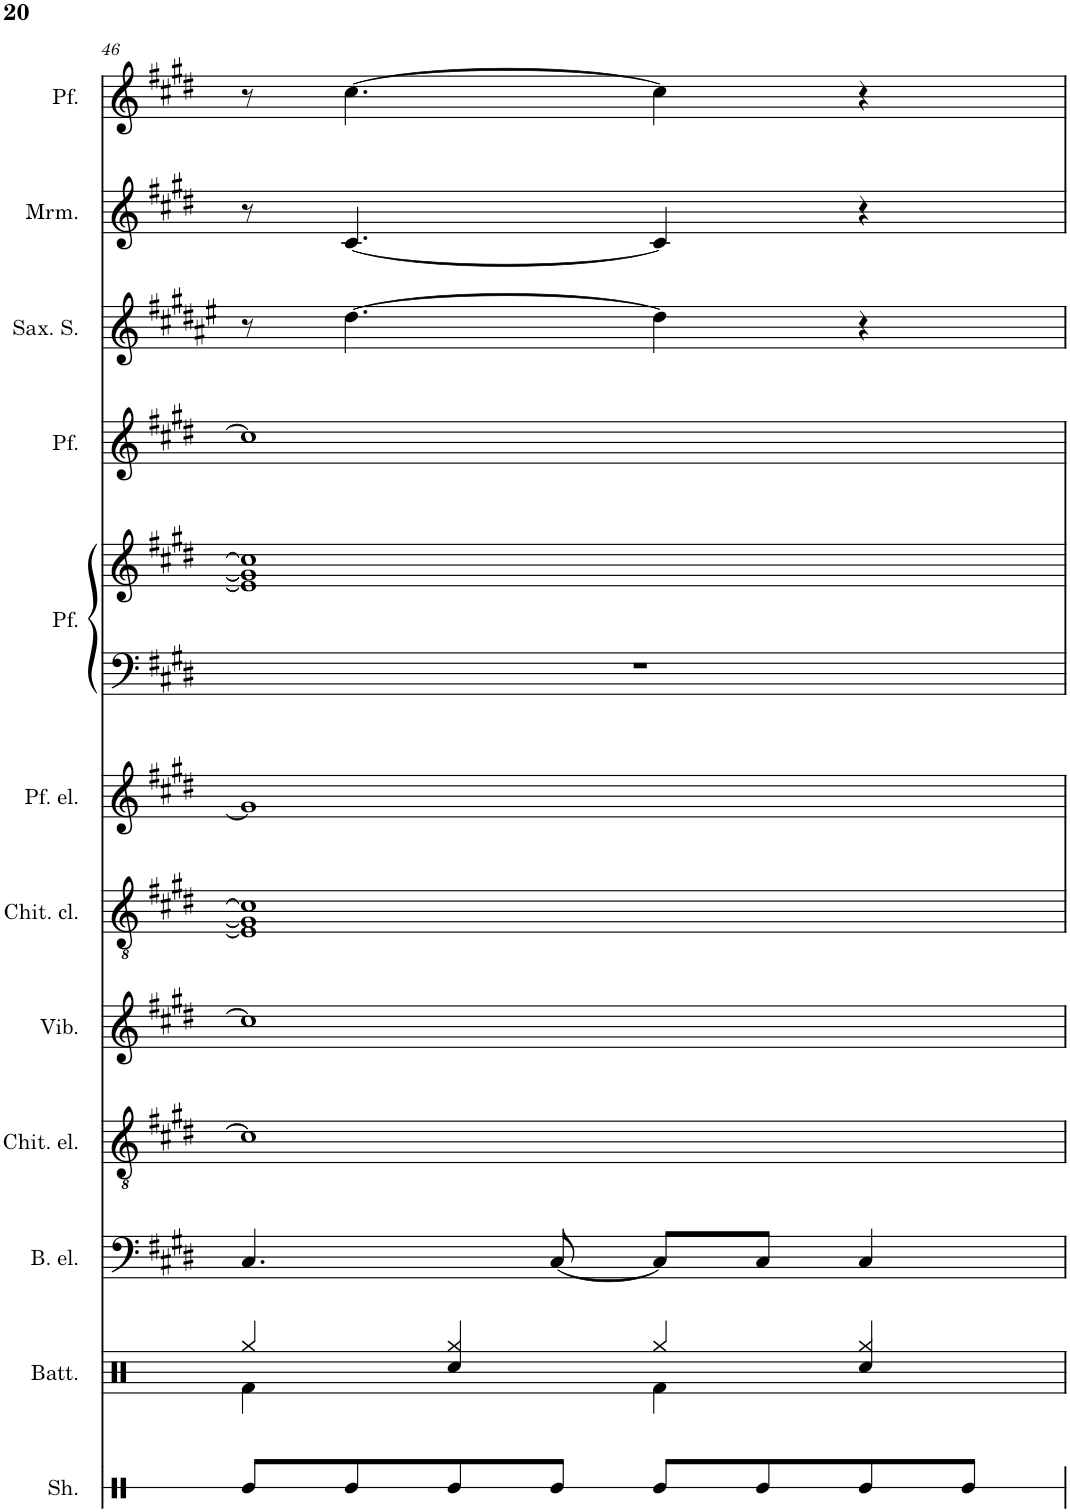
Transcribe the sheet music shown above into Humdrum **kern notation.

**kern	**kern	**kern	**kern	**kern	**kern	**kern	**kern	**kern	**kern	**kern	**kern	**kern
*part12	*part11	*part10	*part9	*part8	*part7	*part6	*part5	*part5	*part4	*part3	*part2	*part1
*staff13	*staff12	*staff11	*staff10	*staff9	*staff8	*staff7	*staff6	*staff5	*staff4	*staff3	*staff2	*staff1
*I"Shaker	*I"Batteria	*I"Basso elettrico	*I"Chitarra elettrica	*I"Vibrafono	*I"Chitarra acustica	*I"Piano elettrico	*I"Piano	*	*I"Piano	*I"Saxophone Soprano	*I"Marimba	*I"Piano
*I'Sh.	*I'Batt.	*I'B. el.	*I'Chit. el.	*I'Vib.	*	*	*	*	*	*I'Sax. S.	*I'Mrm.	*
!!LO:PB:g=z
*clefX	*clefX	*clefF4	*clefGv2	*clefG2	*clefGv2	*clefG2	*clefF4	*clefG2	*clefG2	*clefG2	*clefG2	*clefG2
*	*	*Trd7c12	*	*	*	*	*	*	*	*Trd1c2	*	*Trd1c2
*k[]	*k[]	*k[f#c#g#d#]	*k[f#c#g#d#]	*k[f#c#g#d#]	*k[f#c#g#d#]	*k[f#c#g#d#]	*k[f#c#g#d#]	*k[f#c#g#d#]	*k[f#c#g#d#]	*k[f#c#g#d#a#e#]	*k[f#c#g#d#]	*k[f#c#g#d#]
*M4/4	*M4/4	*M4/4	*M4/4	*M4/4	*M4/4	*M4/4	*M4/4	*M4/4	*M4/4	*M4/4	*M4/4	*M4/4
=46	=46	=46	=46	=46	=46	=46	=46	=46	=46	=46	=46	=46
*	*^	*	*	*	*	*	*	*	*	*	*	*
8Re/L	4Rgg/	4Rf\	4.C#/	1c#]	1cc#]	1E] 1G#] 1c#]	1g#]	1r	1e] 1g#] 1cc#]	1cc#]	8r	8r	8r
8Re/	.	.	.	.	.	.	.	.	.	.	[4.dd#\	[4.c#/	[4.cc#\
8Re/	4Rgg/	4Rcc/	.	.	.	.	.	.	.	.	.	.	.
8Re/J	.	.	[8C#/	.	.	.	.	.	.	.	.	.	.
8Re/L	4Rgg/	4Rf\	8C#/L]	.	.	.	.	.	.	.	4dd#\]	4c#/]	4cc#\]
8Re/	.	.	8C#/J	.	.	.	.	.	.	.	.	.	.
8Re/	4Rgg/	4Rcc/	4C#/	.	.	.	.	.	.	.	4r	4r	4r
8Re/J	.	.	.	.	.	.	.	.	.	.	.	.	.
*	*v	*v	*	*	*	*	*	*	*	*	*	*	*
=	=	=	=	=	=	=	=	=	=	=	=	=
*-	*-	*-	*-	*-	*-	*-	*-	*-	*-	*-	*-	*-
